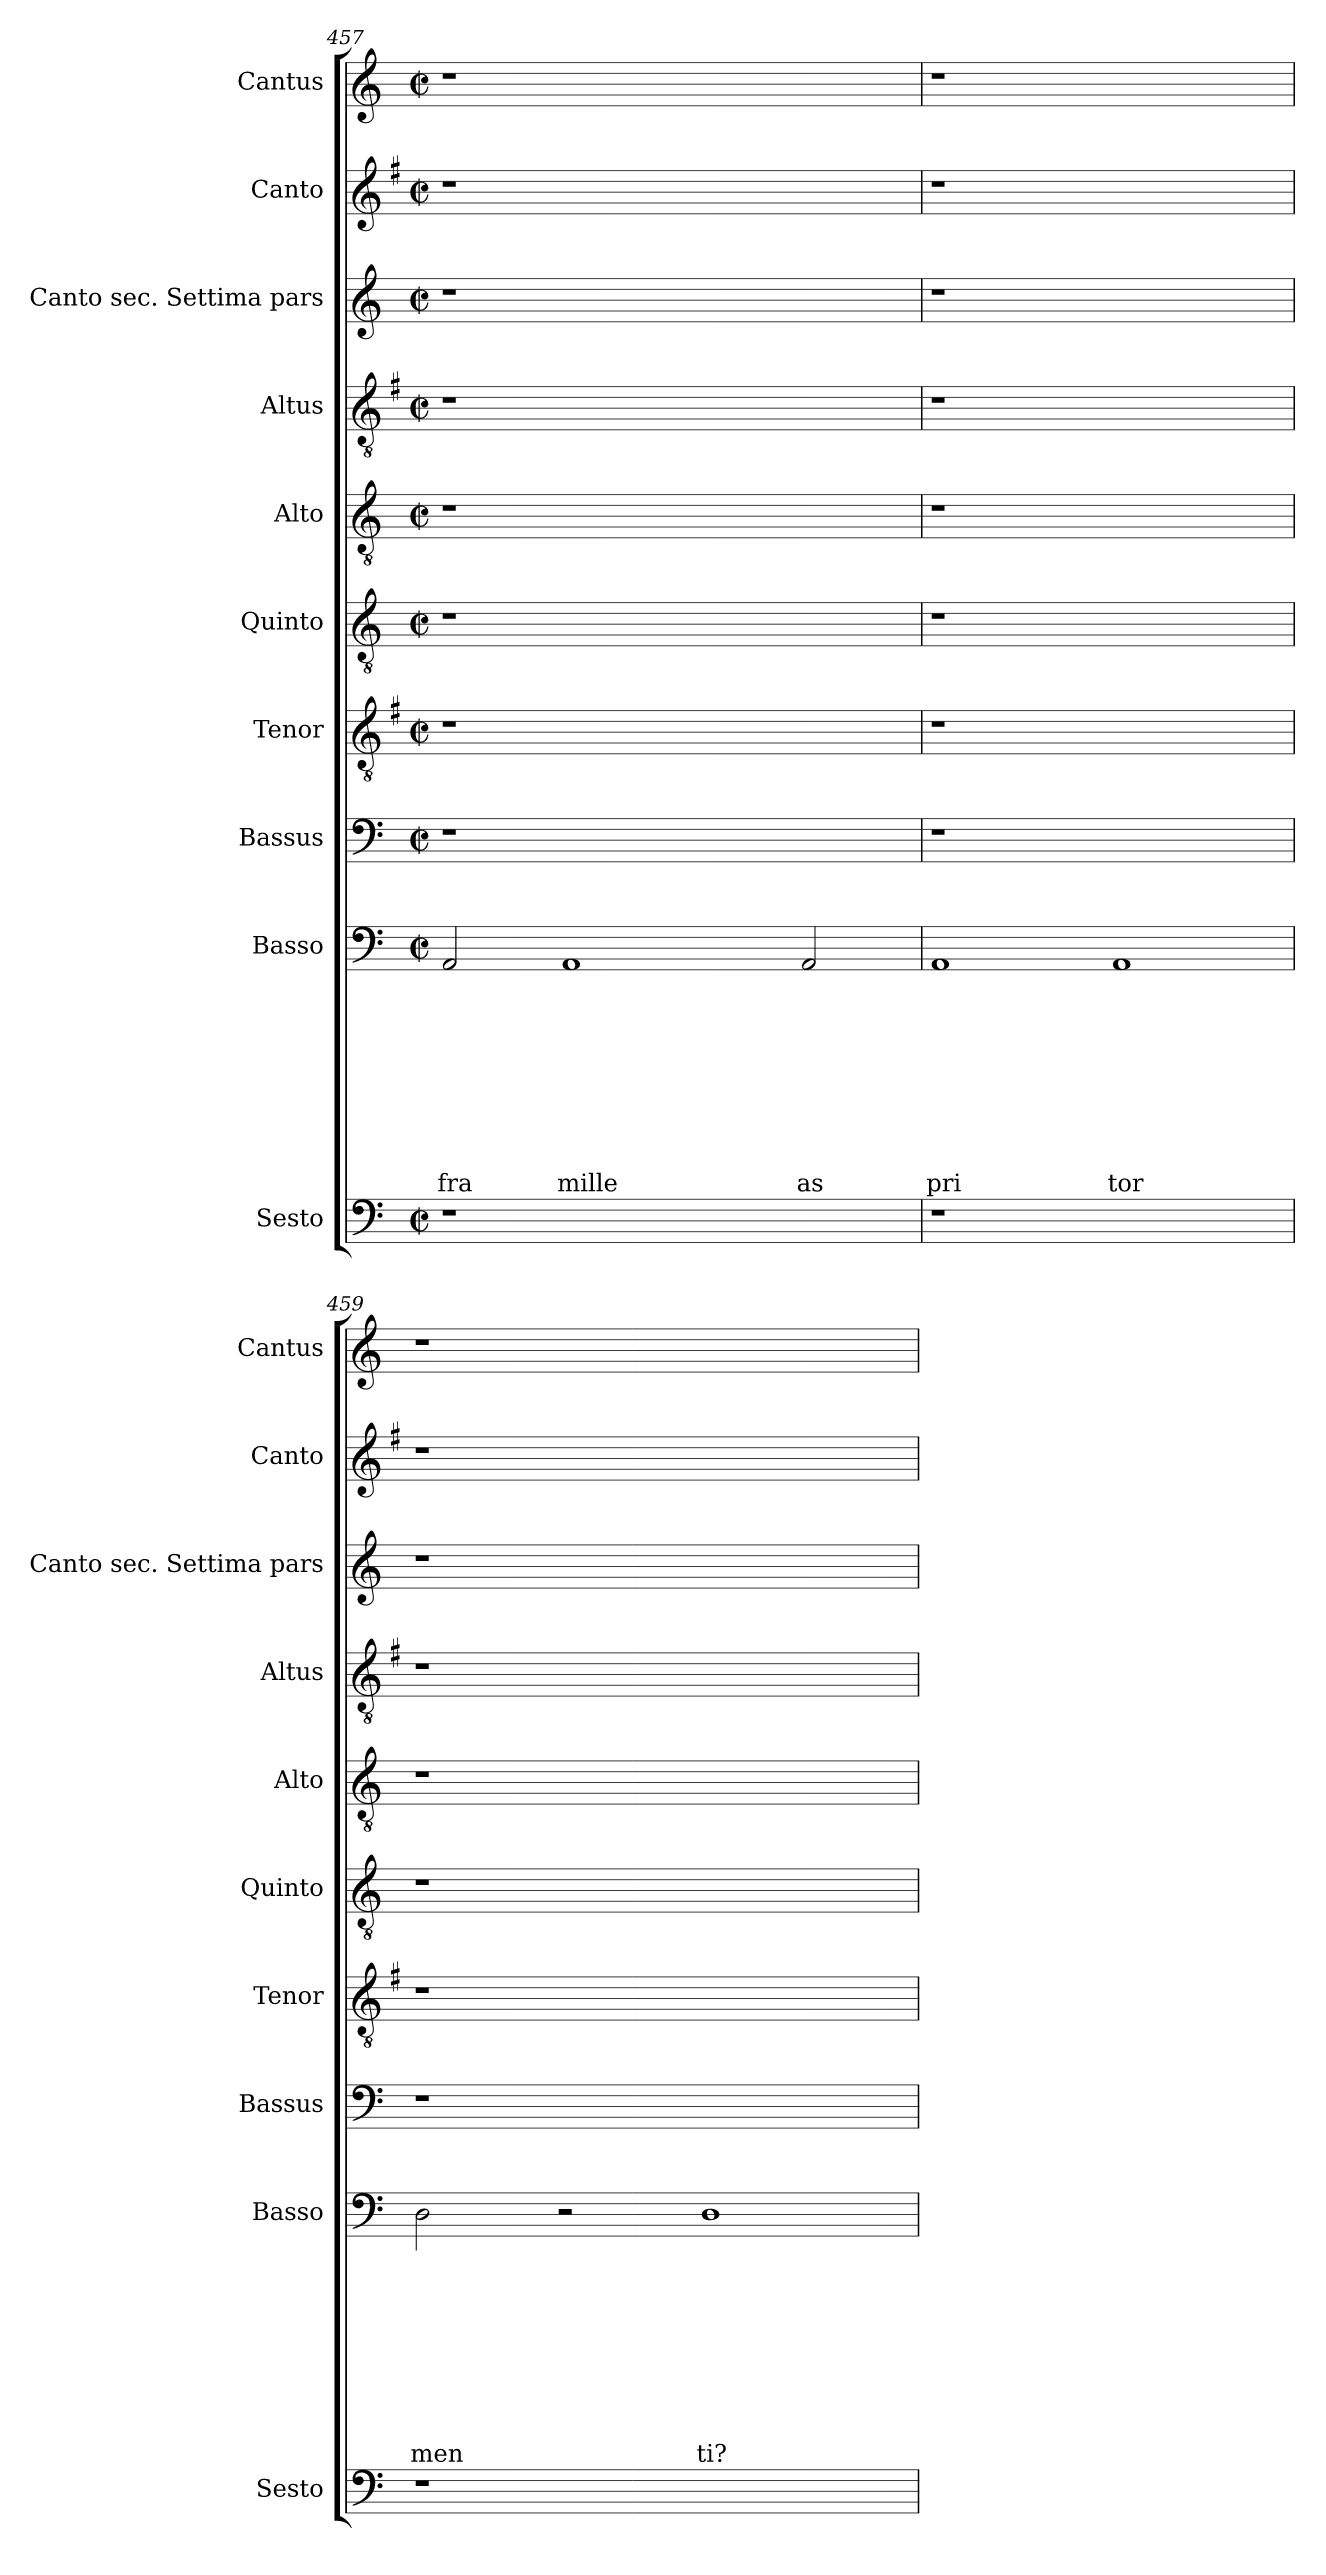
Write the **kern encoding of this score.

**kern	**kern	**text	**text	**text	**text	**text	**text	**text	**text	**text	**kern	**kern	**kern	**kern	**kern	**kern	**kern	**kern
*part10	*part9	*part9	*part9	*part9	*part9	*part9	*part9	*part9	*part9	*part9	*part8	*part7	*part6	*part5	*part4	*part3	*part2	*part1
*staff10	*staff9	*staff9	*staff9	*staff9	*staff9	*staff9	*staff9	*staff9	*staff9	*staff9	*staff8	*staff7	*staff6	*staff5	*staff4	*staff3	*staff2	*staff1
*I"Sesto	*I"Basso	*	*	*	*	*	*	*	*	*	*I"Bassus	*I"Tenor	*I"Quinto	*I"Alto	*I"Altus	*I"Canto sec. Settima pars	*I"Canto	*I"Cantus
*I'Sesto	*I'Basso	*	*	*	*	*	*	*	*	*	*I'Bassus	*I'Tenor	*I'Quinto	*I'Alto	*I'Altus	*I'Canto sec. Settima pars	*I'Canto	*I'Cantus
*clefF4	*clefF4	*	*	*	*	*	*	*	*	*	*clefF4	*clefGv2	*clefGv2	*clefGv2	*clefGv2	*clefG2	*clefG2	*clefG2
*k[]	*k[]	*	*	*	*	*	*	*	*	*	*k[]	*k[f#]	*k[]	*k[]	*k[f#]	*k[]	*k[f#]	*k[]
*C:	*C:	*	*	*	*	*	*	*	*	*	*C:	*G:	*C:	*C:	*G:	*C:	*G:	*C:
*M2/2	*M2/2	*	*	*	*	*	*	*	*	*	*M2/2	*M2/2	*M2/2	*M2/2	*M2/2	*M2/2	*M2/2	*M2/2
*met(c|)	*met(c|)	*	*	*	*	*	*	*	*	*	*met(c|)	*met(c|)	*met(c|)	*met(c|)	*met(c|)	*met(c|)	*met(c|)	*met(c|)
=457	=457	=457	=457	=457	=457	=457	=457	=457	=457	=457	=457	=457	=457	=457	=457	=457	=457	=457
!	!	!	!	!	!	!	!	!	!	!LO:LY:b	!	!	!	!	!	!	!	!
1r	2AA/	.	.	.	.	.	.	.	.	fra	1r	1r	1r	1r	1r	1r	1r	1r
!	!	!	!	!	!	!	!	!	!	!LO:LY:b	!	!	!	!	!	!	!	!
.	1AA	.	.	.	.	.	.	.	.	mille	.	.	.	.	.	.	.	.
1ryy	.	.	.	.	.	.	.	.	.	.	1ryy	1ryy	1ryy	1ryy	1ryy	1ryy	1ryy	1ryy
!	!	!	!	!	!	!	!	!	!	!LO:LY:b	!	!	!	!	!	!	!	!
.	2AA/	.	.	.	.	.	.	.	.	as	.	.	.	.	.	.	.	.
=458	=458	=458	=458	=458	=458	=458	=458	=458	=458	=458	=458	=458	=458	=458	=458	=458	=458	=458
!	!	!	!	!	!	!	!	!	!	!LO:LY:b	!	!	!	!	!	!	!	!
1r	1AA	.	.	.	.	.	.	.	.	pri	1r	1r	1r	1r	1r	1r	1r	1r
!	!	!	!	!	!	!	!	!	!	!LO:LY:b	!	!	!	!	!	!	!	!
1ryy	1AA	.	.	.	.	.	.	.	.	tor	1ryy	1ryy	1ryy	1ryy	1ryy	1ryy	1ryy	1ryy
=459	=459	=459	=459	=459	=459	=459	=459	=459	=459	=459	=459	=459	=459	=459	=459	=459	=459	=459
!	!	!	!	!	!	!	!	!	!	!LO:LY:b	!	!	!	!	!	!	!	!
1r	2D\	.	.	.	.	.	.	.	.	men	1r	1r	1r	1r	1r	1r	1r	1r
.	2r	.	.	.	.	.	.	.	.	.	.	.	.	.	.	.	.	.
!	!	!	!	!	!	!	!	!	!	!LO:LY:b	!	!	!	!	!	!	!	!
1ryy	1D	.	.	.	.	.	.	.	.	ti?	1ryy	1ryy	1ryy	1ryy	1ryy	1ryy	1ryy	1ryy
=	=	=	=	=	=	=	=	=	=	=	=	=	=	=	=	=	=	=
*-	*-	*-	*-	*-	*-	*-	*-	*-	*-	*-	*-	*-	*-	*-	*-	*-	*-	*-
